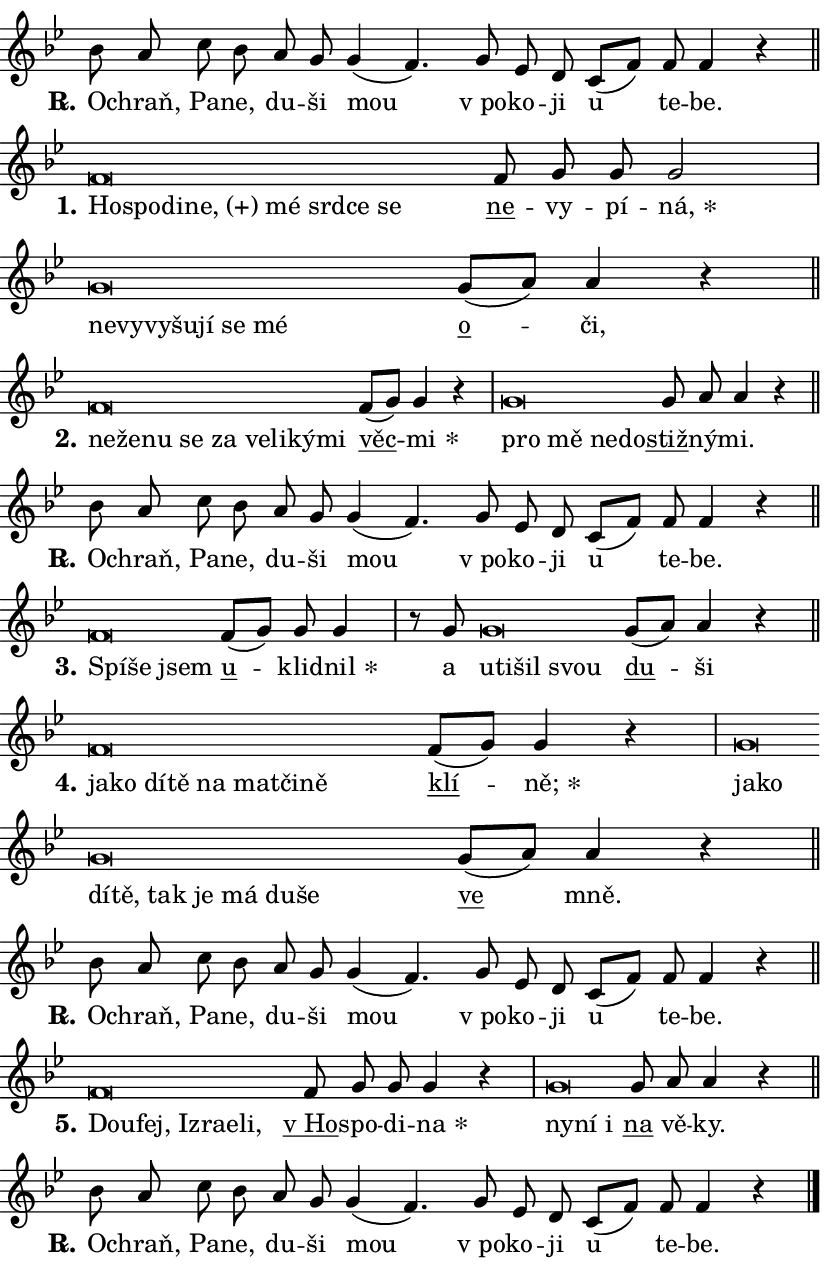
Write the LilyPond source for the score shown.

\version "2.24.0"
\header { tagline = "" }
\paper {
  indent = 0\cm
  top-margin = 0\cm
  right-margin = 0.13\cm % to fit lyric hyphens
  bottom-margin = 0\cm
  left-margin = 0\cm
  paper-width = 14\cm
  page-breaking = #ly:one-page-breaking
  system-system-spacing.basic-distance = #11
  score-system-spacing.basic-distance = #11
  ragged-last = ##f
}


%% Author: Thomas Morley
%% https://lists.gnu.org/archive/html/lilypond-user/2020-05/msg00002.html
#(define (line-position grob)
"Returns position of @var[grob} in current system:
   @code{'start}, if at first time-step
   @code{'end}, if at last time-step
   @code{'middle} otherwise
"
  (let* ((col (ly:item-get-column grob))
         (ln (ly:grob-object col 'left-neighbor))
         (rn (ly:grob-object col 'right-neighbor))
         (col-to-check-left (if (ly:grob? ln) ln col))
         (col-to-check-right (if (ly:grob? rn) rn col))
         (break-dir-left
           (and
             (ly:grob-property col-to-check-left 'non-musical #f)
             (ly:item-break-dir col-to-check-left)))
         (break-dir-right
           (and
             (ly:grob-property col-to-check-right 'non-musical #f)
             (ly:item-break-dir col-to-check-right))))
        (cond ((eqv? 1 break-dir-left) 'start)
              ((eqv? -1 break-dir-right) 'end)
              (else 'middle))))

#(define (tranparent-at-line-position vctor)
  (lambda (grob)
  "Relying on @code{line-position} select the relevant enry from @var{vctor}.
Used to determine transparency,"
    (case (line-position grob)
      ((end) (not (vector-ref vctor 0)))
      ((middle) (not (vector-ref vctor 1)))
      ((start) (not (vector-ref vctor 2))))))

noteHeadBreakVisibility =
#(define-music-function (break-visibility)(vector?)
"Makes @code{NoteHead}s transparent relying on @var{break-visibility}"
#{
  \override NoteHead.transparent =
    #(tranparent-at-line-position break-visibility)
#})

#(define delete-ledgers-for-transparent-note-heads
  (lambda (grob)
    "Reads whether a @code{NoteHead} is transparent.
If so this @code{NoteHead} is removed from @code{'note-heads} from
@var{grob}, which is supposed to be @code{LedgerLineSpanner}.
As a result ledgers are not printed for this @code{NoteHead}"
    (let* ((nhds-array (ly:grob-object grob 'note-heads))
           (nhds-list
             (if (ly:grob-array? nhds-array)
                 (ly:grob-array->list nhds-array)
                 '()))
           ;; Relies on the transparent-property being done before
           ;; Staff.LedgerLineSpanner.after-line-breaking is executed.
           ;; This is fragile ...
           (to-keep
             (remove
               (lambda (nhd)
                 (ly:grob-property nhd 'transparent #f))
               nhds-list)))
      ;; TODO find a better method to iterate over grob-arrays, similiar
      ;; to filter/remove etc for lists
      ;; For now rebuilt from scratch
      (set! (ly:grob-object grob 'note-heads)  '())
      (for-each
        (lambda (nhd)
          (ly:pointer-group-interface::add-grob grob 'note-heads nhd))
        to-keep))))

squashNotes = {
  \override NoteHead.X-extent = #'(-0.2 . 0.2)
  \override NoteHead.Y-extent = #'(-0.75 . 0)
  \override NoteHead.stencil =
    #(lambda (grob)
       (let ((pos (ly:grob-property grob 'staff-position)))
         (begin
           (if (< pos -7) (display "ERROR: Lower brevis then expected\n") (display ""))
           (if (<= pos -6) ly:text-interface::print ly:note-head::print))))
}
unSquashNotes = {
  \revert NoteHead.X-extent
  \revert NoteHead.Y-extent
  \revert NoteHead.stencil
}

hideNotes = \noteHeadBreakVisibility #begin-of-line-visible
unHideNotes = \noteHeadBreakVisibility #all-visible

% work-around for resetting accidentals
% https://lilypond.org/doc/v2.23/Documentation/notation/displaying-rhythms#unmetered-music
cadenzaMeasure = {
  \cadenzaOff
  \partial 1024 s1024
  \cadenzaOn
}

#(define-markup-command (accent layout props text) (markup?)
  "Underline accented syllable"
  (interpret-markup layout props
    #{\markup \override #'(offset . 4.3) \underline { #text }#}))

responsum = \markup \concat {
  "R" \hspace #-1.05 \path #0.1 #'((moveto 0 0.07) (lineto 0.9 0.8)) \hspace #0.05 "."
}

spaceSize = #0.6828661417322834 % exact space size for TeX Gyre Schola

\layout {
  \context {
    \Staff
    \remove "Time_signature_engraver"
    \override LedgerLineSpanner.after-line-breaking = #delete-ledgers-for-transparent-note-heads
  }
  \context {
    \Lyrics {
      \override LyricSpace.minimum-distance = \spaceSize
      \override LyricText.font-name = #"TeX Gyre Schola"
      \override LyricText.font-size = 1
      \override StanzaNumber.font-name = #"TeX Gyre Schola Bold"
      \override StanzaNumber.font-size = 1
    }
  }
  \context {
    \Score 
    \override NoteHead.text =
      #(lambda (grob) 
        (let ((pos (ly:grob-property grob 'staff-position)))
          #{\markup {
            \combine
              \halign #-0.55 \raise #(if (= pos -6) 0 0.5) \override #'(thickness . 2) \draw-line #'(3.2 . 0)
              \musicglyph "noteheads.sM1"
          }#}))
  }
}

% magnetic-lyrics.ily
%
%   written by
%     Jean Abou Samra <jean@abou-samra.fr>
%     Werner Lemberg <wl@gnu.org>
%
%   adapted by
%     Jiri Hon <jiri.hon@gmail.com>
%
% Version 2022-Apr-15

% https://www.mail-archive.com/lilypond-user@gnu.org/msg149350.html

#(define (Left_hyphen_pointer_engraver context)
   "Collect syllable-hyphen-syllable occurrences in lyrics and store
them in properties.  This engraver only looks to the left.  For
example, if the lyrics input is @code{foo -- bar}, it does the
following.

@itemize @bullet
@item
Set the @code{text} property of the @code{LyricHyphen} grob between
@q{foo} and @q{bar} to @code{foo}.

@item
Set the @code{left-hyphen} property of the @code{LyricText} grob with
text @q{foo} to the @code{LyricHyphen} grob between @q{foo} and
@q{bar}.
@end itemize

Use this auxiliary engraver in combination with the
@code{lyric-@/text::@/apply-@/magnetic-@/offset!} hook."
   (let ((hyphen #f)
         (text #f))
     (make-engraver
      (acknowledgers
       ((lyric-syllable-interface engraver grob source-engraver)
        (set! text grob)))
      (end-acknowledgers
       ((lyric-hyphen-interface engraver grob source-engraver)
        ;(when (not (grob::has-interface grob 'lyric-space-interface))
          (set! hyphen grob)));)
      ((stop-translation-timestep engraver)
       (when (and text hyphen)
         (ly:grob-set-object! text 'left-hyphen hyphen))
       (set! text #f)
       (set! hyphen #f)))))

#(define (lyric-text::apply-magnetic-offset! grob)
   "If the space between two syllables is less than the value in
property @code{LyricText@/.details@/.squash-threshold}, move the right
syllable to the left so that it gets concatenated with the left
syllable.

Use this function as a hook for
@code{LyricText@/.after-@/line-@/breaking} if the
@code{Left_@/hyphen_@/pointer_@/engraver} is active."
   (let ((hyphen (ly:grob-object grob 'left-hyphen #f)))
     (when hyphen
       (let ((left-text (ly:spanner-bound hyphen LEFT)))
         (when (grob::has-interface left-text 'lyric-syllable-interface)
           (let* ((common (ly:grob-common-refpoint grob left-text X))
                  (this-x-ext (ly:grob-extent grob common X))
                  (left-x-ext
                   (begin
                     ;; Trigger magnetism for left-text.
                     (ly:grob-property left-text 'after-line-breaking)
                     (ly:grob-extent left-text common X)))
                  ;; `delta` is the gap width between two syllables.
                  (delta (- (interval-start this-x-ext)
                            (interval-end left-x-ext)))
                  (details (ly:grob-property grob 'details))
                  (threshold (assoc-get 'squash-threshold details 0.2)))
             (when (< delta threshold)
               (let* (;; We have to manipulate the input text so that
                      ;; ligatures crossing syllable boundaries are not
                      ;; disabled.  For languages based on the Latin
                      ;; script this is essentially a beautification.
                      ;; However, for non-Western scripts it can be a
                      ;; necessity.
                      (lt (ly:grob-property left-text 'text))
                      (rt (ly:grob-property grob 'text))
                      (is-space (grob::has-interface hyphen 'lyric-space-interface))
                      (space (if is-space " " ""))
                      (extra-delta (if is-space spaceSize 0))
                      ;; Append new syllable.
                      (ltrt-space (if (and (string? lt) (string? rt))
                                (string-append lt space rt)
                                (make-concat-markup (list lt space rt))))
                      ;; Right-align `ltrt` to the right side.
                      (ltrt-space-markup (grob-interpret-markup
                               grob
                               (make-translate-markup
                                (cons (interval-length this-x-ext) 0)
                                (make-right-align-markup ltrt-space)))))
                 (begin
                   ;; Don't print `left-text`.
                   (ly:grob-set-property! left-text 'stencil #f)
                   ;; Set text and stencil (which holds all collected
                   ;; syllables so far) and shift it to the left.
                   (ly:grob-set-property! grob 'text ltrt-space)
                   (ly:grob-set-property! grob 'stencil ltrt-space-markup)
                   (ly:grob-translate-axis! grob (- (- delta extra-delta)) X))))))))))


#(define (lyric-hyphen::displace-bounds-first grob)
   ;; Make very sure this callback isn't triggered too early.
   (let ((left (ly:spanner-bound grob LEFT))
         (right (ly:spanner-bound grob RIGHT)))
     (ly:grob-property left 'after-line-breaking)
     (ly:grob-property right 'after-line-breaking)
     (ly:lyric-hyphen::print grob)))

squashThreshold = #0.4

\layout {
  \context {
    \Lyrics
    \consists #Left_hyphen_pointer_engraver
    \override LyricText.after-line-breaking =
      #lyric-text::apply-magnetic-offset!
    \override LyricHyphen.stencil = #lyric-hyphen::displace-bounds-first
    \override LyricText.details.squash-threshold = \squashThreshold
    \override LyricHyphen.minimum-distance = 0
    \override LyricHyphen.minimum-length = \squashThreshold
  }
}

squashText = \override LyricText.details.squash-threshold = 9999
unSquashText = \override LyricText.details.squash-threshold = \squashThreshold

leftText = \override LyricText.self-alignment-X = #LEFT
unLeftText = \revert LyricText.self-alignment-X

starOffset = #(lambda (grob) 
                (let ((x_offset (ly:self-alignment-interface::aligned-on-x-parent grob)))
                  (if (= x_offset 0) 0 (+ x_offset 1.2))))

star = #(define-music-function (syllable)(string?)
"Append star separator at the end of a syllable"
#{
  \once \override LyricText.X-offset = #starOffset
  \lyricmode { \markup {
    #syllable
    \override #'((font-name . "TeX Gyre Schola Bold")) \hspace #0.2 \lower #0.65 \larger "*"
  } }
#})

starAccent = #(define-music-function (syllable)(string?)
"Append star separator at the end of a syllable and make accent"
#{
  \once \override LyricText.X-offset = #starOffset
  \lyricmode { \markup {
    \accent #syllable
    \override #'((font-name . "TeX Gyre Schola Bold")) \hspace #0.2 \lower #0.65 \larger "*"
  } }
#})

breath = #(define-music-function (syllable)(string?)
"Append breathing indicator at the end of a syllable"
#{
  \lyricmode { \markup { #syllable "+" } }
#})

optionalBreath = #(define-music-function (syllable)(string?)
"Append optional breathing indicator at the end of a syllable"
#{
  \lyricmode { \markup { #syllable "(+)" } }
#})


\score {
    <<
        \new Voice = "melody" { \cadenzaOn \key bes \major \relative { bes'8 a c bes a g \bar "" g4( f4.) \bar "" g8 es d \bar "" c[( f)] f f4 r \cadenzaMeasure \bar "||" \break } }
        \new Lyrics \lyricsto "melody" { \lyricmode { \set stanza = \responsum
O -- chraň, Pa -- ne, du -- ši mou "v po" -- ko -- ji u te -- be. } }
    >>
    \layout {}
}

\score {
    <<
        \new Voice = "melody" { \cadenzaOn \key bes \major \relative { \squashNotes f'\breve*1/16 \hideNotes \breve*1/16 \bar "" \breve*1/16 \bar "" \breve*1/16 \bar "" \breve*1/16 \bar "" \breve*1/16 \bar "" \breve*1/16 \breve*1/16 \bar "" \unHideNotes \unSquashNotes \bar "" f8 g g g2 \cadenzaMeasure \bar "|" \squashNotes g\breve*1/16 \hideNotes \breve*1/16 \bar "" \breve*1/16 \bar "" \breve*1/16 \bar "" \breve*1/16 \bar "" \breve*1/16 \breve*1/16 \bar "" \unHideNotes \unSquashNotes \bar "" g8[( a)] a4 r \cadenzaMeasure \bar "||" \break } }
        \new Lyrics \lyricsto "melody" { \lyricmode { \set stanza = "1."
\leftText Ho -- \squashText spo -- di -- \optionalBreath ne, mé srd -- ce se \unLeftText \unSquashText \markup \accent ne -- vy -- pí -- \star ná, \leftText ne -- \squashText vy -- vy -- šu -- jí se mé \unLeftText \unSquashText \markup \accent o -- či, } }
    >>
    \layout {}
}

\score {
    <<
        \new Voice = "melody" { \cadenzaOn \key bes \major \relative { \squashNotes f'\breve*1/16 \hideNotes \breve*1/16 \bar "" \breve*1/16 \bar "" \breve*1/16 \bar "" \breve*1/16 \bar "" \breve*1/16 \bar "" \breve*1/16 \bar "" \breve*1/16 \breve*1/16 \bar "" \unHideNotes \unSquashNotes \bar "" f8[( g)] g4 r \cadenzaMeasure \bar "|" \squashNotes g\breve*1/16 \hideNotes \breve*1/16 \bar "" \breve*1/16 \breve*1/16 \bar "" \unHideNotes \unSquashNotes \bar "" g8 a a4 r \cadenzaMeasure \bar "||" \break } }
        \new Lyrics \lyricsto "melody" { \lyricmode { \set stanza = "2."
\leftText ne -- \squashText že -- nu se za ve -- li -- ký -- mi \unLeftText \unSquashText \markup \accent věc -- \star mi \leftText pro \squashText mě ne -- do -- \unLeftText \unSquashText \markup \accent stiž -- ný -- mi. } }
    >>
    \layout {}
}

\score {
    <<
        \new Voice = "melody" { \cadenzaOn \key bes \major \relative { bes'8 a c bes a g \bar "" g4( f4.) \bar "" g8 es d \bar "" c[( f)] f f4 r \cadenzaMeasure \bar "||" \break } }
        \new Lyrics \lyricsto "melody" { \lyricmode { \set stanza = \responsum
O -- chraň, Pa -- ne, du -- ši mou "v po" -- ko -- ji u te -- be. } }
    >>
    \layout {}
}

\score {
    <<
        \new Voice = "melody" { \cadenzaOn \key bes \major \relative { \squashNotes f'\breve*1/16 \hideNotes \breve*1/16 \breve*1/16 \bar "" \unHideNotes \unSquashNotes \bar "" f8[( g)] g g4 \cadenzaMeasure \bar "|" r8 g \squashNotes g\breve*1/16 \hideNotes \breve*1/16 \bar "" \breve*1/16 \breve*1/16 \bar "" \unHideNotes \unSquashNotes \bar "" g8[( a)] a4 r \cadenzaMeasure \bar "||" \break } }
        \new Lyrics \lyricsto "melody" { \lyricmode { \set stanza = "3."
\leftText Spí -- \squashText še jsem \unLeftText \unSquashText \markup \accent u -- klid -- \star nil a \leftText u -- \squashText ti -- šil svou \unLeftText \unSquashText \markup \accent du -- ši } }
    >>
    \layout {}
}

\score {
    <<
        \new Voice = "melody" { \cadenzaOn \key bes \major \relative { \squashNotes f'\breve*1/16 \hideNotes \breve*1/16 \bar "" \breve*1/16 \bar "" \breve*1/16 \bar "" \breve*1/16 \bar "" \breve*1/16 \bar "" \breve*1/16 \breve*1/16 \bar "" \unHideNotes \unSquashNotes \bar "" f8[( g)] g4 r \cadenzaMeasure \bar "|" \squashNotes g\breve*1/16 \hideNotes \breve*1/16 \bar "" \breve*1/16 \bar "" \breve*1/16 \bar "" \breve*1/16 \bar "" \breve*1/16 \bar "" \breve*1/16 \bar "" \breve*1/16 \breve*1/16 \bar "" \unHideNotes \unSquashNotes \bar "" g8[( a)] a4 r \cadenzaMeasure \bar "||" \break } }
        \new Lyrics \lyricsto "melody" { \lyricmode { \set stanza = "4."
\leftText ja -- \squashText ko dí -- tě na mat -- či -- ně \unLeftText \unSquashText \markup \accent klí -- \star ně; \leftText ja -- \squashText ko dí -- tě, tak je má du -- še \unLeftText \unSquashText \markup \accent ve mně. } }
    >>
    \layout {}
}

\score {
    <<
        \new Voice = "melody" { \cadenzaOn \key bes \major \relative { bes'8 a c bes a g \bar "" g4( f4.) \bar "" g8 es d \bar "" c[( f)] f f4 r \cadenzaMeasure \bar "||" \break } }
        \new Lyrics \lyricsto "melody" { \lyricmode { \set stanza = \responsum
O -- chraň, Pa -- ne, du -- ši mou "v po" -- ko -- ji u te -- be. } }
    >>
    \layout {}
}

\score {
    <<
        \new Voice = "melody" { \cadenzaOn \key bes \major \relative { \squashNotes f'\breve*1/16 \hideNotes \breve*1/16 \bar "" \breve*1/16 \bar "" \breve*1/16 \bar "" \breve*1/16 \breve*1/16 \bar "" \unHideNotes \unSquashNotes \bar "" f8 g g g4 r \cadenzaMeasure \bar "|" \squashNotes g\breve*1/16 \hideNotes \breve*1/16 \breve*1/16 \bar "" \unHideNotes \unSquashNotes \bar "" g8 a a4 r \cadenzaMeasure \bar "||" \break } }
        \new Lyrics \lyricsto "melody" { \lyricmode { \set stanza = "5."
\leftText Dou -- \squashText fej, Iz -- ra -- e -- li, \unLeftText \unSquashText \markup \accent "v Ho" -- spo -- di -- \star na \leftText ny -- \squashText ní i \unLeftText \unSquashText \markup \accent na vě -- ky. } }
    >>
    \layout {}
}

\score {
    <<
        \new Voice = "melody" { \cadenzaOn \key bes \major \relative { bes'8 a c bes a g \bar "" g4( f4.) \bar "" g8 es d \bar "" c[( f)] f f4 r \cadenzaMeasure \bar "||" \break } \bar "|." }
        \new Lyrics \lyricsto "melody" { \lyricmode { \set stanza = \responsum
O -- chraň, Pa -- ne, du -- ši mou "v po" -- ko -- ji u te -- be. } }
    >>
    \layout {}
}
